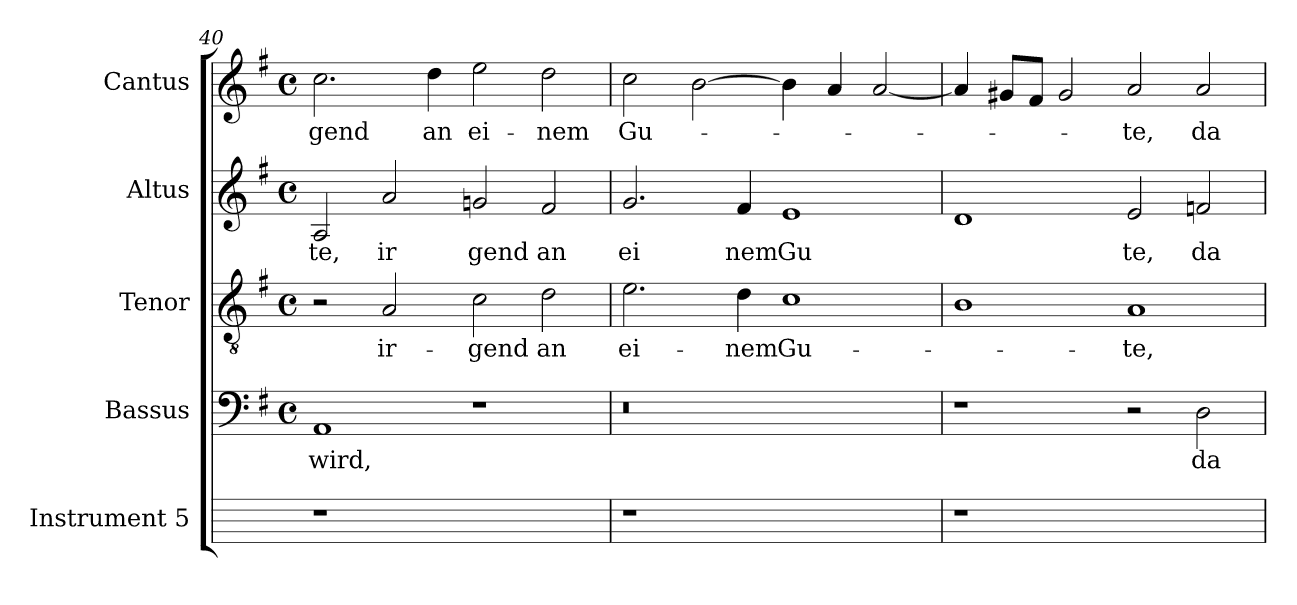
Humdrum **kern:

**kern	**kern	**text	**kern	**text	**kern	**text	**kern	**text
*part5	*part4	*part4	*part3	*part3	*part2	*part2	*part1	*part1
*staff5	*staff4	*staff4	*staff3	*staff3	*staff2	*staff2	*staff1	*staff1
*I"Instrument 5	*I"Bassus	*	*I"Tenor	*	*I"Altus	*	*I"Cantus	*
!!LO:LB:g=z
*	*clefF4	*	*clefGv2	*	*clefG2	*	*clefG2	*
*	*k[f#]	*	*k[f#]	*	*k[f#]	*	*k[f#]	*
*	*G:	*	*G:	*	*G:	*	*G:	*
*	*M4/4	*	*M4/4	*	*M4/4	*	*M4/4	*
*	*met(c)	*	*met(c)	*	*met(c)	*	*met(c)	*
=40	=40	=40	=40	=40	=40	=40	=40	=40
!	!	!LO:LY:b:cj	!	!	!	!LO:LY:b:cj	!	!LO:LY:b:cj
1r	1AA	wird,	2r	.	2A/	-te,	2.cc\	gend
!	!	!	!	!LO:LY:b:cj	!	!LO:LY:b:cj	!	!
.	.	.	2A/	ir-	2a/	ir	.	.
!	!	!	!	!	!	!	!	!LO:LY:b:cj
.	.	.	.	.	.	.	4dd\	an
!	!	!	!	!LO:LY:b:cj	!	!LO:LY:b:cj	!	!LO:LY:b:cj
1ryy	1r	.	2c\	-gend	2gn/	gend	2ee\	ei-
!	!	!	!	!LO:LY:b:cj	!	!LO:LY:b:cj	!	!LO:LY:b:cj
.	.	.	2d\	an	2f#/	an	2dd\	-nem
=41	=41	=41	=41	=41	=41	=41	=41	=41
!	!	!	!	!LO:LY:b:cj	!	!LO:LY:b:cj	!	!LO:LY:b
1r	0r	.	2.e\	ei-	2.g/	ei	2cc\	Gu-
.	.	.	.	.	.	.	[>2b\	.
!	!	!	!	!LO:LY:b:cj	!	!LO:LY:b:cj	!	!
.	.	.	4d\	-nem	4f#/	nem	.	.
!	!	!	!	!LO:LY:b:cj	!	!LO:LY:b:cj	!	!
1ryy	.	.	1c	Gu-	1e	Gu	4b\]	.
.	.	.	.	.	.	.	4a/	.
.	.	.	.	.	.	.	[<2a/	.
=42	=42	=42	=42	=42	=42	=42	=42	=42
1r	1r	.	1B	.	1d	.	4a/]	.
.	.	.	.	.	.	.	8g#X/L	.
.	.	.	.	.	.	.	8f#/J	.
.	.	.	.	.	.	.	2g#/	.
!	!	!	!	!LO:LY:b:cj	!	!LO:LY:b:cj	!	!LO:LY:b:cj
1ryy	2r	.	1A	-te,	2e/	te,	2a/	-te,
!	!	!LO:LY:b:cj	!	!	!	!LO:LY:b:cj	!	!LO:LY:b:cj
.	2D\	da-	.	.	2fn/	da	2a/	da-
=	=	=	=	=	=	=	=	=
*-	*-	*-	*-	*-	*-	*-	*-	*-
